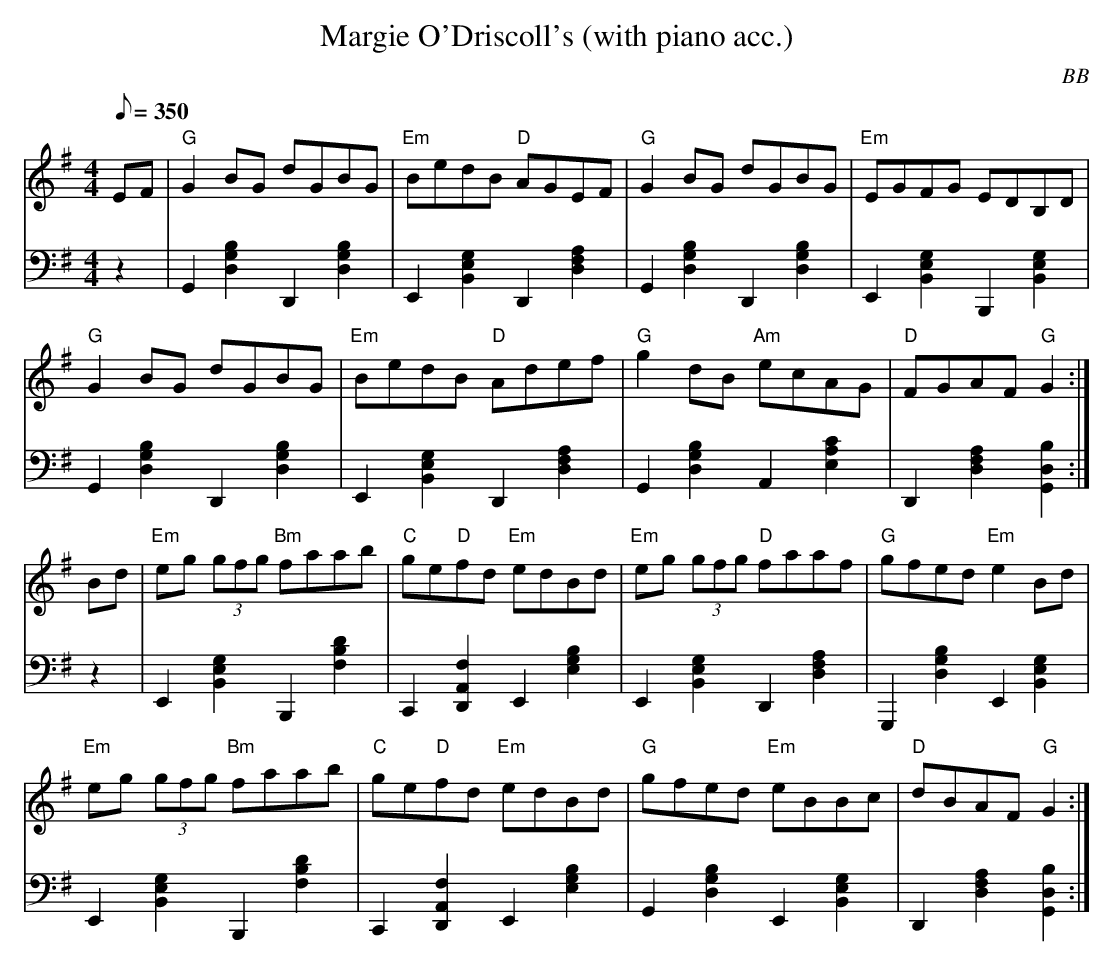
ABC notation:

X:1
T: Margie O'Driscoll's (with piano acc.)
C: BB
L: 1/8
M: 4/4
Q: 1/8=350
V: 1 program 1 21 %acc
V: 2 program 1 01 volume=65 clef=bass m=D
K: G
[V:1] EF|"G"G2 BG dGBG|"Em"BedB "D"AGEF|"G"G2 BG dGBG|"Em"EGFG EDB,D|
[V:2] z2|G,2[D2B2G2]D,2[D2B2G2]|E,2[B,2G2E2]D,2[A2F2D2]|G,2[D2B2G2]D,2[D2B2G2]|\
E,2[B,2G2E2]B,,2[B,2G2E2]|
[V:1] "G"G2 BG dGBG|"Em"BedB "D"Adef|"G"g2 dB "Am"ecAG|"D"FGAF "G"G2 :|
[V:2] G,2[D2B2G2]D,2[D2B2G2]|E,2[B,2G2E2]D,2[A2F2D2]|G,2[D2B2G2]A,2[E2A2c2]|\
D,2[A2F2D2][G,2D2B2]:|
[V:1] Bd|"Em"eg (3gfg "Bm"faab|"C"ge"D"fd "Em"edBd|"Em"eg (3gfg "D"faaf|\
"G"gfed "Em"e2 Bd|
[V:2] z2|E,2[B,2G2E2]B,,2[F2B2d2]|[C,2][D,2A,2F2]E,2[B2E2G2]|E,2[B,2G2E2]D,2[A2F2D2]|\
G,,2[D2B2G2]E,2[B,2G2E2]|
[V:1] "Em"eg (3gfg "Bm"faab|"C"ge"D"fd "Em"edBd|"G"gfed "Em"eBBc|"D"dBAF "G"G2 :|
[V:2] E,2[B,2G2E2]B,,2[F2B2d2]|[C,2][D,2A,2F2]E,2[B2E2G2]|G,2[D2B2G2]E,2[B,2G2E2]|\
D,2[A2F2D2][G,2D2B2] :|
